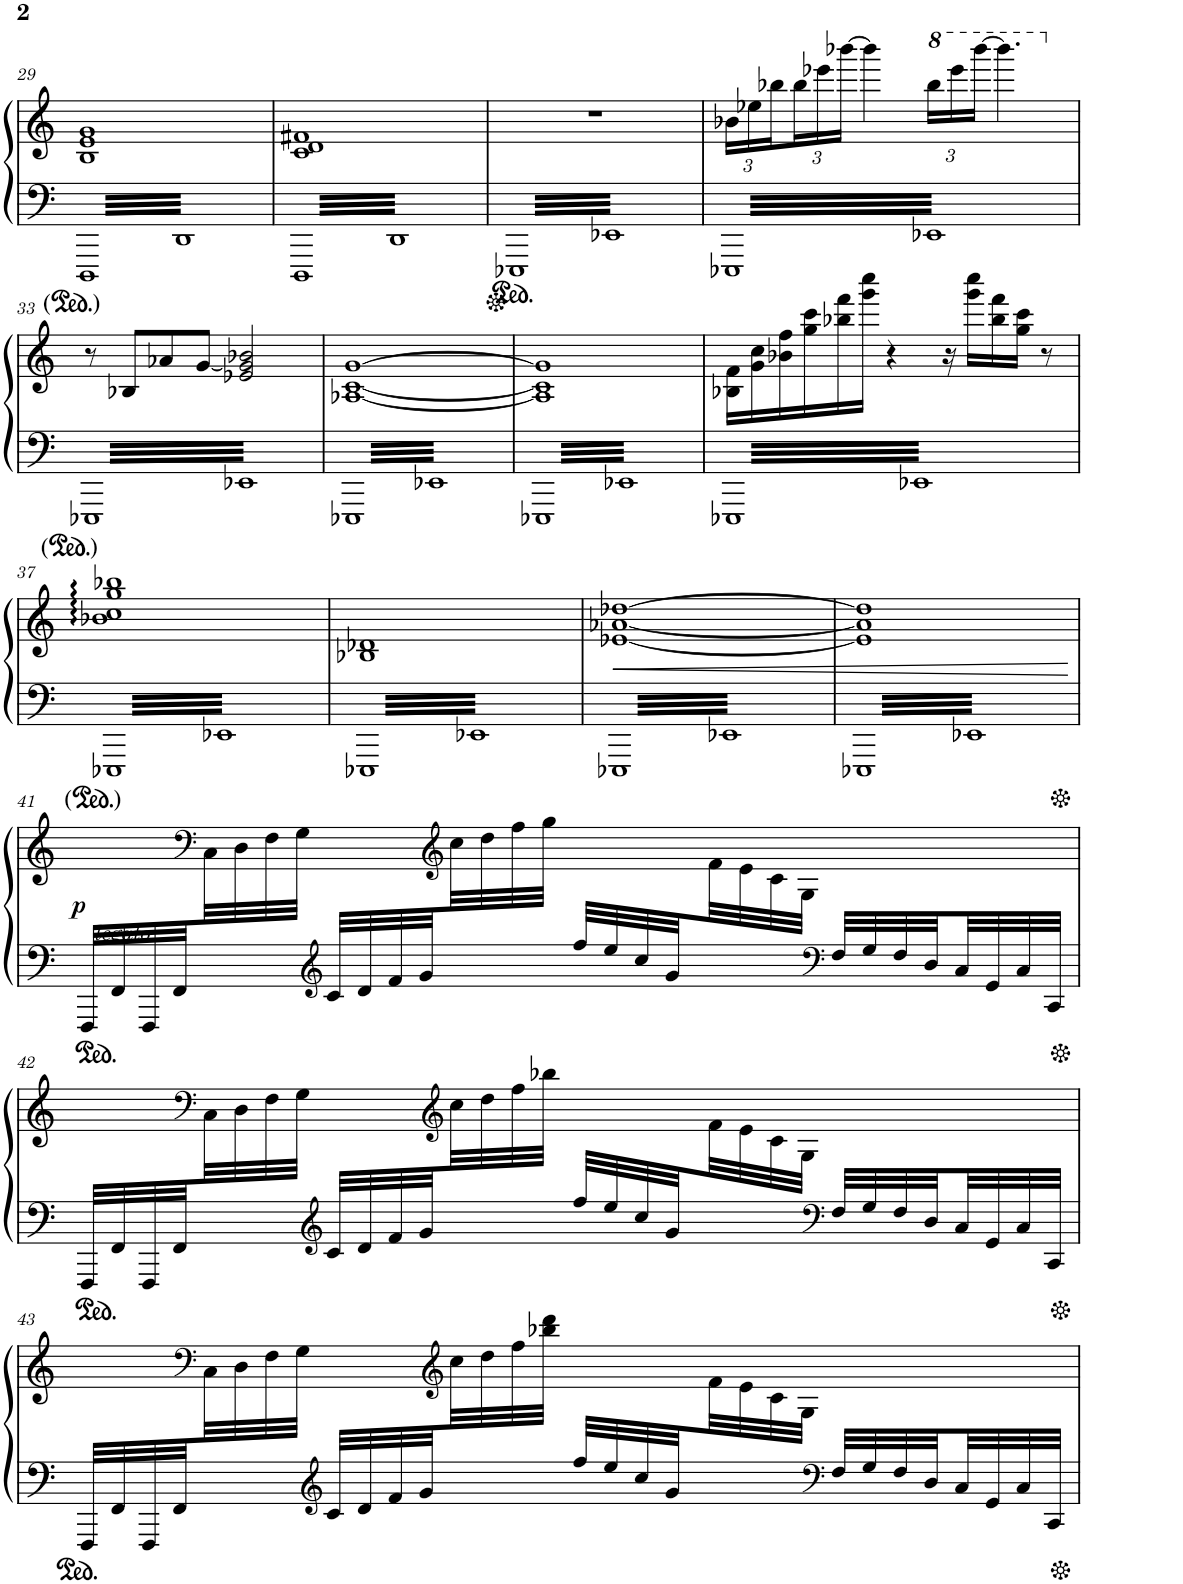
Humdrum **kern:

**kern	**kern	**dynam
*part1	*part1	*part1
*staff2	*staff1	*staff1/2
*I"Piano	*	*
*I'Pno.	*	*
!!LO:PB:g=z
*clefF4	*clefG2	*
*k[]	*k[]	*
*M4/4	*M4/4	*
=29	=29	=29
3.DDD	1B 1e 1g	.
3.DD	.	.
=30	=30	=30
3.DDD	1c 1d 1f#X	.
3.DD	.	.
=31	=31	=31
3.EEE-X	1r	.
3.EE-X	.	.
=32	=32	=32
*	*Xbrackettup	*
3.EEE-X	24b-X\LL	.
.	24ee-X\	.
.	24bb-X\	.
.	24bb-\	.
.	24eee-X\	.
.	[24bbb-X\JJ	.
.	4bbb-\]	.
*	*8va	*
3.EE-X	24bbb-\LL	.
.	24eeee-\	.
.	[24bbbb-\JJ	.
.	4.bbbb-\]	.
!!LO:LB:g=z
=33	=33	=33
*	*X8va	*
3.EEE-X	8r	.
.	8B-X/L	.
.	8a-X/	.
.	[8g/J	.
3.EE-X	2e-X/ 2g/] 2b-X/	.
=34	=34	=34
3.EEE-X	[1A-X [1c [1g	.
3.EE-X	.	.
=35	=35	=35
3.EEE-X	1A-] 1c] 1g]	.
3.EE-X	.	.
=36	=36	=36
3.EEE-X	16B-X\ 16f\LL	.
.	16g\ 16cc\	.
.	16b-X\ 16ff\	.
.	16gg\ 16ccc\	.
.	16bb-X\ 16fff\	.
.	16ggg\ 16cccc\JJ	.
.	4r	.
3.EE-X	.	.
.	16r	.
.	16ggg\ 16cccc\LL	.
.	16bb-\ 16fff\	.
.	16gg\ 16ccc\JJ	.
.	8r	.
!!LO:LB:g=z
=37	=37	=37
3.EEE-X	1b-X 1cc 1gg 1bb-X	.
3.EE-X	.	.
=38	=38	=38
3.EEE-X	1B-X 1d-X	.
3.EE-X	.	.
=39	=39	=39
3.EEE-X	[<1e-X [<1a-X [1dd-X	.
3.EE-X	.	.
=40	=40	=40
*	*^	*
3.EEE-X	1e-] 1a-] 1dd-]	2.ryy	.
3.EE-X	.	.	.
.	.	4ryy	.
!!LO:LB:g=z
=41	=41	=41	=41
*	*	*^	*
!LO:TX:b:i:t=legato	!	!	!	!
!	!	!	!	!LO:DY:b
32FFF/LLL	1ryy	8ryy	8ryy	p
32FF/	.	.	.	.
32FFF/	.	.	.	.
32FF/	.	.	.	.
*	*clefF4	*	*	*
8ryy	.	8ryy	32C\	.
.	.	.	32D\	.
.	.	.	32F\	.
.	.	.	32G\JJJ	.
*clefG2	*	*	*	*
32c/LLL	.	8ryy	8ryy	.
32d/	.	.	.	.
32f/	.	.	.	.
32g/	.	.	.	.
*	*clefG2	*	*	*
8ryy	.	8ryy	32cc\	.
.	.	.	32dd\	.
.	.	.	32ff\	.
.	.	.	32gg\JJJ	.
32ff/LLL	.	2ryy	8ryy	.
32ee/	.	.	.	.
32cc/	.	.	.	.
32g/	.	.	.	.
8ryy	.	.	32f\	.
.	.	.	32e\	.
.	.	.	32c\	.
.	.	.	32G\JJJ	.
*clefF4	*	*	*	*
32F/LLL	.	.	4ryy	.
32G/	.	.	.	.
32F/	.	.	.	.
32D/	.	.	.	.
32C/	.	.	.	.
32GG/	.	.	.	.
32C/	.	.	.	.
32CC/JJJ	.	.	.	.
!!LO:LB:g=z	!!	!!
=42	=42	=42	=42	=42
32FFF/LLL	1ryy	8ryy	8ryy	.
32FF/	.	.	.	.
32FFF/	.	.	.	.
32FF/	.	.	.	.
*	*clefF4	*	*	*
8ryy	.	8ryy	32C\	.
.	.	.	32D\	.
.	.	.	32F\	.
.	.	.	32G\JJJ	.
*clefG2	*	*	*	*
32c/LLL	.	8ryy	8ryy	.
32d/	.	.	.	.
32f/	.	.	.	.
32g/	.	.	.	.
*	*clefG2	*	*	*
8ryy	.	8ryy	32cc\	.
.	.	.	32dd\	.
.	.	.	32ff\	.
.	.	.	32bb-X\JJJ	.
32ff/LLL	.	2ryy	8ryy	.
32ee/	.	.	.	.
32cc/	.	.	.	.
32g/	.	.	.	.
8ryy	.	.	32f\	.
.	.	.	32e\	.
.	.	.	32c\	.
.	.	.	32G\JJJ	.
*clefF4	*	*	*	*
32F/LLL	.	.	4ryy	.
32G/	.	.	.	.
32F/	.	.	.	.
32D/	.	.	.	.
32C/	.	.	.	.
32GG/	.	.	.	.
32C/	.	.	.	.
32CC/JJJ	.	.	.	.
!!LO:LB:g=z	!!	!!
=43	=43	=43	=43	=43
32FFF/LLL	1ryy	8ryy	8ryy	.
32FF/	.	.	.	.
32FFF/	.	.	.	.
32FF/	.	.	.	.
*	*clefF4	*	*	*
8ryy	.	8ryy	32C\	.
.	.	.	32D\	.
.	.	.	32F\	.
.	.	.	32G\JJJ	.
*clefG2	*	*	*	*
32c/LLL	.	8ryy	8ryy	.
32d/	.	.	.	.
32f/	.	.	.	.
32g/	.	.	.	.
*	*clefG2	*	*	*
8ryy	.	8ryy	32cc\	.
.	.	.	32dd\	.
.	.	.	32ff\	.
.	.	.	32bb-X\ 32ddd\JJJ	.
32ff/LLL	.	2ryy	8ryy	.
32ee/	.	.	.	.
32cc/	.	.	.	.
32g/	.	.	.	.
8ryy	.	.	32f\	.
.	.	.	32e\	.
.	.	.	32c\	.
.	.	.	32G\JJJ	.
*clefF4	*	*	*	*
32F/LLL	.	.	4ryy	.
32G/	.	.	.	.
32F/	.	.	.	.
32D/	.	.	.	.
32C/	.	.	.	.
32GG/	.	.	.	.
32C/	.	.	.	.
32CC/JJJ	.	.	.	.
*	*v	*v	*v	*
=	=	=
*-	*-	*-
